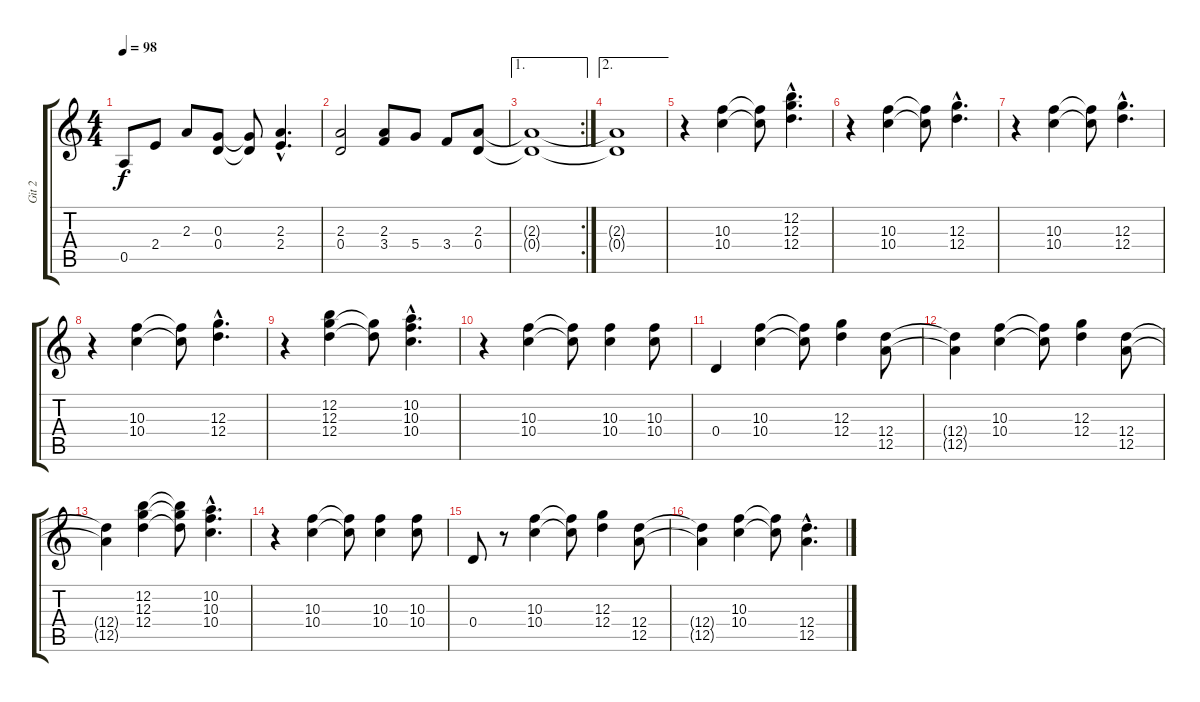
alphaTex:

\track ("Git 2" "Git 2") {instrument overdrivenguitar}
\staff {score tabs}
\tuning (E4 B3 G3 D3 A2 E2) {hide}
\ts (4 4)
\tempo 98
\clef g2
\ks c
0.5.8{dy f} 2.4.8 2.3.8 (0.3 0.4).8 (0.3{t} 0.4{t}).8 (2.3{hac} 2.4{hac}).4{d} |
(2.3 0.4).2 (2.3 3.4).8 5.4.8 3.4.8 (2.3 0.4).8 |
\ae 1
\rc 2
(2.3{t} 0.4{t}).1 |
\ae 2
(2.3{t} 0.4{t}).1 |
r.4 (10.3 10.4).4 (10.3{t} 10.4{t}).8 (12.2{hac} 12.3{hac} 12.4{hac}).4{d} |
r.4 (10.3 10.4).4 (10.3{t} 10.4{t}).8 (12.3{hac} 12.4{hac}).4{d} |
r.4 (10.3 10.4).4 (10.3{t} 10.4{t}).8 (12.3{hac} 12.4{hac}).4{d} |
r.4 (10.3 10.4).4 (10.3{t} 10.4{t}).8 (12.3{hac} 12.4{hac}).4{d} |
r.4 (12.2 12.3 12.4).4 (12.3{t} 12.4{t}).8 (10.2{hac} 10.3{hac} 10.4{hac}).4{d} |
r.4 (10.3 10.4).4 (10.3{t} 10.4{t}).8 (10.3 10.4).4 (10.3 10.4).8 |
0.4.4 (10.3 10.4).4 (10.3{t} 10.4{t}).8 (12.3 12.4).4 (12.4 12.5).8 |
(12.4{t} 12.5{t}).4 (10.3 10.4).4 (10.3{t} 10.4{t}).8 (12.3 12.4).4 (12.4 12.5).8 |
(12.4{t} 12.5{t}).4 (12.2 12.3 12.4).4 (12.2{t} 12.3{t} 12.4{t}).8 (10.2{hac} 10.3{hac} 10.4{hac}).4{d} |
r.4 (10.3 10.4).4 (10.3{t} 10.4{t}).8 (10.3 10.4).4 (10.3 10.4).8 |
0.4.8 r.8 (10.3 10.4).4 (10.3{t} 10.4{t}).8 (12.3 12.4).4 (12.4 12.5).8 |
(12.4{t} 12.5{t}).4 (10.3 10.4).4 (10.3{t} 10.4{t}).8 (12.4{hac} 12.5{hac}).4{d}
